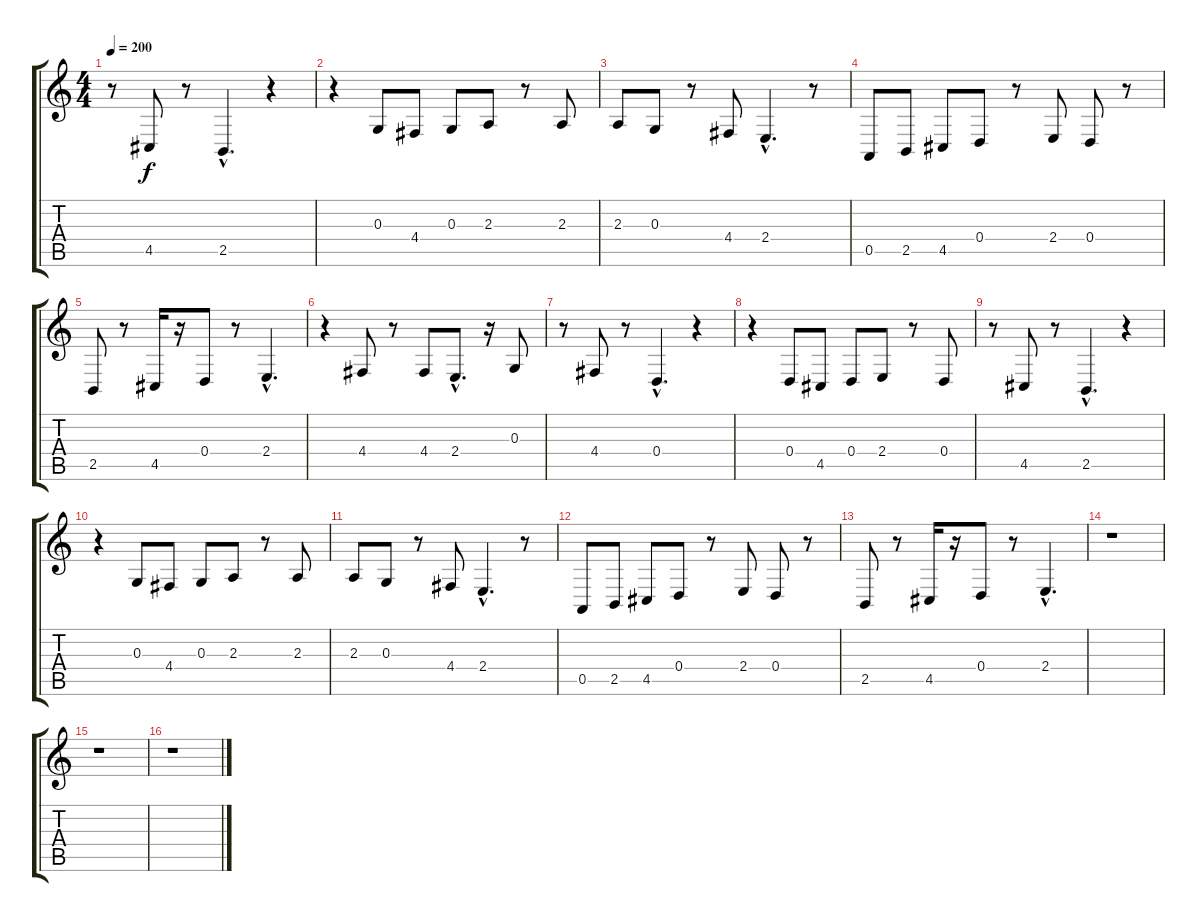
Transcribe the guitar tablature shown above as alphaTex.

\track "" {instrument trombone}
\staff {score tabs}
\tuning (E4 B3 G3 D3 A2 E2) {hide}
\ts (4 4)
\tempo 200
\clef g2
\ks c
r.8{dy f} 4.5.8 r.8 2.5{hac}.4{d} r.4 |
r.4 0.3.8 4.4.8 0.3.8 2.3.8 r.8 2.3.8 |
2.3.8 0.3.8 r.8 4.4.8 2.4{hac}.4{d} r.8 |
0.5.8 2.5.8 4.5.8 0.4.8 r.8 2.4.8 0.4.8 r.8 |
2.5.8 r.8 4.5.16 r.16 0.4.8 r.8 2.4{hac}.4{d} |
r.4 4.4.8 r.8 4.4.8 2.4{hac}.8{d} r.16 0.3.8 |
r.8 4.4.8 r.8 0.4{hac}.4{d} r.4 |
r.4 0.4.8 4.5.8 0.4.8 2.4.8 r.8 0.4.8 |
r.8 4.5.8 r.8 2.5{hac}.4{d} r.4 |
r.4 0.3.8 4.4.8 0.3.8 2.3.8 r.8 2.3.8 |
2.3.8 0.3.8 r.8 4.4.8 2.4{hac}.4{d} r.8 |
0.5.8 2.5.8 4.5.8 0.4.8 r.8 2.4.8 0.4.8 r.8 |
2.5.8 r.8 4.5.16 r.16 0.4.8 r.8 2.4{hac}.4{d} |
r.1 |
r.1 |
r.1
